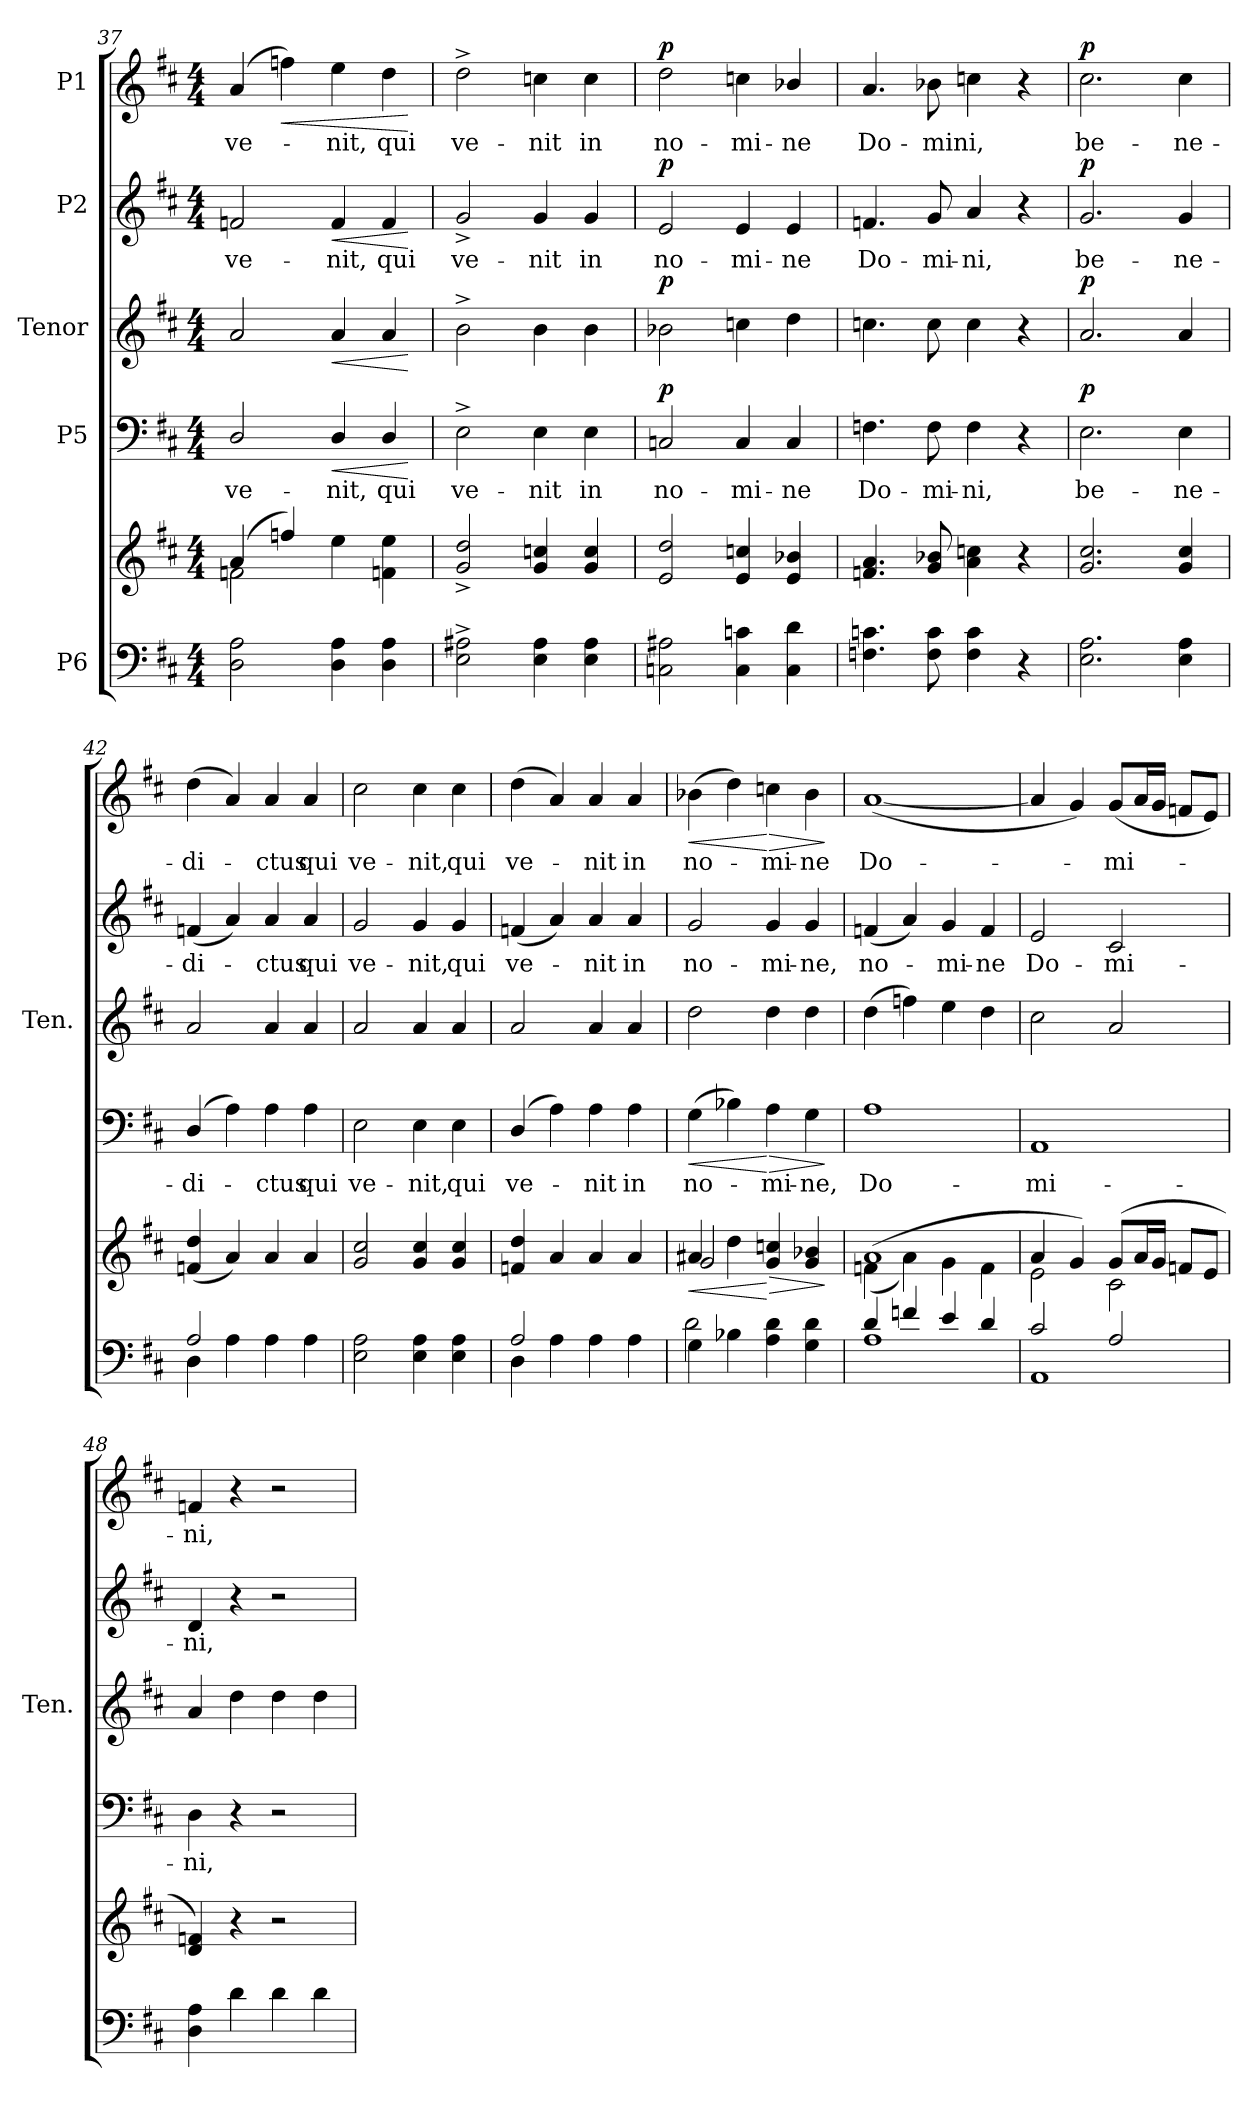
**kern	**kern	**dynam	**kern	**text	**dynam	**kern	**dynam	**kern	**text	**dynam	**kern	**text	**dynam
*part5	*part5	*part5	*part4	*part4	*part4	*part3	*part3	*part2	*part2	*part2	*part1	*part1	*part1
*staff6	*staff5	*staff5/6	*staff4	*staff4	*staff4	*staff3	*staff3	*staff2	*staff2	*staff2	*staff1	*staff1	*staff1
*I"P6	*	*	*I"P5	*	*	*I"Tenor	*	*I"P2	*	*	*I"P1	*	*
*	*	*	*	*	*	*I'Ten.	*	*	*	*	*	*	*
*clefF4	*clefG2	*	*clefF4	*	*	*clefG2	*	*clefG2	*	*	*clefG2	*	*
*	*	*	*	*	*	*ITrd7c12	*	*	*	*	*	*	*
*k[f#c#]	*k[f#c#]	*	*k[f#c#]	*	*	*k[f#c#]	*	*k[f#c#]	*	*	*k[f#c#]	*	*
*D:	*D:	*	*D:	*	*	*D:	*	*D:	*	*	*D:	*	*
*M4/4	*M4/4	*	*M4/4	*	*	*M4/4	*	*M4/4	*	*	*M4/4	*	*
=37	=37	=37	=37	=37	=37	=37	=37	=37	=37	=37	=37	=37	=37
*	*^	*	*	*	*	*	*	*	*	*	*	*	*
!	!	!	!	!	!LO:LY:b	!	!	!	!	!LO:LY:b	!	!	!LO:LY:b	!
2D\ 2A\	(>4a/	2fn\	.	2D/	ve-	.	2A/	.	2fn/	ve-	.	(>4a/	ve-	.
!	!	!	!	!	!	!	!	!	!	!	!	!	!	!LO:HP:b
.	4ffn/)	.	.	.	.	.	.	.	.	.	.	4ffn\)	.	<
!	!	!	!	!	!LO:LY:b	!LO:HP:b	!	!LO:HP:b	!	!LO:LY:b	!LO:HP:b	!	!LO:LY:b	!
4D\ 4A\	4ee\	2ryy	.	4D/	-nit,	<	4A/	<	4f/	-nit,	<	4ee\	-nit,	.
!	!	!	!	!	!LO:LY:b	!	!	!	!	!LO:LY:b	!	!	!LO:LY:b	!
4D\ 4A\	4fni\ 4ee\	.	.	4D/	qui	.	4A/	.	4f/	qui	.	4dd\	qui	.
*	*v	*v	*	*	*	*	*	*	*	*	*	*	*	*
.	.	.	.	.	[	.	[	.	.	[	.	.	[
=38	=38	=38	=38	=38	=38	=38	=38	=38	=38	=38	=38	=38	=38
!	!	!	!	!LO:LY:b	!	!	!	!	!LO:LY:b	!	!	!LO:LY:b	!
2E\^ 2A#X\^	2g/^ 2dd/^	.	2E^\	ve-	.	2B^\	.	2g^/	ve-	.	2dd^\	ve-	.
!	!	!	!	!LO:LY:b	!	!	!	!	!LO:LY:b	!	!	!LO:LY:b	!
4E\ 4A#\	4g/ 4ccn/	.	4E\	-nit	.	4B\	.	4g/	-nit	.	4ccn\	-nit	.
!	!	!	!	!LO:LY:b	!	!	!	!	!LO:LY:b	!	!	!LO:LY:b	!
4E\ 4A#\	4g/ 4cc/	.	4E\	in	.	4B\	.	4g/	in	.	4cc\	in	.
=39	=39	=39	=39	=39	=39	=39	=39	=39	=39	=39	=39	=39	=39
!	!	!	!	!LO:LY:b	!LO:DY:a	!	!LO:DY:a	!	!LO:LY:b	!LO:DY:a	!	!LO:LY:b	!LO:DY:a
2Cn\ 2A#X\	2e/ 2dd/	.	2Cn/	no-	p	2B-X\	p	2e/	no-	p	2dd\	no-	p
!	!	!	!	!LO:LY:b	!	!	!	!	!LO:LY:b	!	!	!LO:LY:b	!
4C\ 4cn\	4e/ 4ccn/	.	4C/	-mi-	.	4cn\	.	4e/	-mi-	.	4ccn\	-mi-	.
!	!	!	!	!LO:LY:b	!	!	!	!	!LO:LY:b	!	!	!LO:LY:b	!
4C\ 4d\	4e/ 4b-X/	.	4C/	-ne	.	4d\	.	4e/	-ne	.	4b-X/	-ne	.
=40	=40	=40	=40	=40	=40	=40	=40	=40	=40	=40	=40	=40	=40
!	!	!	!	!LO:LY:b	!	!	!	!	!LO:LY:b	!	!	!LO:LY:b	!
4.Fn\ 4.cn\	4.fn/ 4.a/	.	4.Fn\	Do-	.	4.cn\	.	4.fn/	Do-	.	4.a/	Do-	.
!	!	!	!	!LO:LY:b	!	!	!	!	!LO:LY:b	!	!	!LO:LY:b	!
8F\ 8c\	8g/ 8b-X/	.	8F\	-mi-	.	8c\	.	8g/	-mi-	.	8b-X\	-mi­ni,	.
!	!	!	!	!LO:LY:b	!	!	!	!	!LO:LY:b	!	!	!	!
4F\ 4c\	4a\ 4ccn\	.	4F\	-ni,	.	4c\	.	4a/	-ni,	.	4ccn\	.	.
4r	4r	.	4r	.	.	4r	.	4r	.	.	4r	.	.
=41	=41	=41	=41	=41	=41	=41	=41	=41	=41	=41	=41	=41	=41
*	*	*	*	*	*	*	*	*	*	*	*MM60	*	*
!	!	!	!	!LO:LY:b	!LO:DY:a	!	!LO:DY:a	!	!LO:LY:b	!LO:DY:a	!	!LO:LY:b	!LO:DY:a
2.E\ 2.A\	2.g/ 2.cc#/	.	2.E\	be-	p	2.A/	p	2.g/	be-	p	2.cc#\	be-	p
!	!	!	!	!LO:LY:b	!	!	!	!	!LO:LY:b	!	!	!LO:LY:b	!
4E\ 4A\	4g/ 4cc#/	.	4E\	-ne-	.	4A/	.	4g/	-ne-	.	4cc#\	-ne-	.
=42	=42	=42	=42	=42	=42	=42	=42	=42	=42	=42	=42	=42	=42
*^	*	*	*	*	*	*	*	*	*	*	*	*	*
!	!	!	!	!	!LO:LY:b	!	!	!	!	!LO:LY:b	!	!	!LO:LY:b	!
2A/	4D\	(<4fn/ 4dd/	.	(<4D/	-di-	.	2A/	.	(<4fn/	-di-	.	(>4dd\	-di-	.
.	4A\	4a/)	.	4A\)	.	.	.	.	4a/)	.	.	4a/)	.	.
!	!	!	!	!	!LO:LY:b	!	!	!	!	!LO:LY:b	!	!	!LO:LY:b	!
4A\	2ryy	4a/	.	4A\	-ctus	.	4A/	.	4a/	-ctus	.	4a/	-ctus	.
!	!	!	!	!	!LO:LY:b	!	!	!	!	!LO:LY:b	!	!	!LO:LY:b	!
4A\	.	4a/	.	4A\	qui	.	4A/	.	4a/	qui	.	4a/	qui	.
*v	*v	*	*	*	*	*	*	*	*	*	*	*	*	*
=43	=43	=43	=43	=43	=43	=43	=43	=43	=43	=43	=43	=43	=43
!	!	!	!	!LO:LY:b	!	!	!	!	!LO:LY:b	!	!	!LO:LY:b	!
2E\ 2A\	2g/ 2cc#/	.	2E\	ve-	.	2A/	.	2g/	ve-	.	2cc#\	ve-	.
!	!	!	!	!LO:LY:b	!	!	!	!	!LO:LY:b	!	!	!LO:LY:b	!
4E\ 4A\	4g/ 4cc#/	.	4E\	-nit,	.	4A/	.	4g/	-nit,	.	4cc#\	-nit,	.
!	!	!	!	!LO:LY:b	!	!	!	!	!LO:LY:b	!	!	!LO:LY:b	!
4E\ 4A\	4g/ 4cc#/	.	4E\	qui	.	4A/	.	4g/	qui	.	4cc#\	qui	.
=44	=44	=44	=44	=44	=44	=44	=44	=44	=44	=44	=44	=44	=44
*^	*	*	*	*	*	*	*	*	*	*	*	*	*
!	!	!	!	!	!LO:LY:b	!	!	!	!	!LO:LY:b	!	!	!LO:LY:b	!
2A/	4D\	4fn/ 4dd/	.	(<4D/	ve-	.	2A/	.	(<4fn/	ve-	.	(>4dd\	ve-	.
.	4A\	4a/	.	4A\)	.	.	.	.	4a/)	.	.	4a/)	.	.
!	!	!	!	!	!LO:LY:b	!	!	!	!	!LO:LY:b	!	!	!LO:LY:b	!
4A\	2ryy	4a/	.	4A\	-nit	.	4A/	.	4a/	-nit	.	4a/	-nit	.
!	!	!	!	!	!LO:LY:b	!	!	!	!	!LO:LY:b	!	!	!LO:LY:b	!
4A\	.	4a/	.	4A\	in	.	4A/	.	4a/	in	.	4a/	in	.
=45	=45	=45	=45	=45	=45	=45	=45	=45	=45	=45	=45	=45	=45	=45
!	!	!	!LO:HP:b	!	!LO:LY:b	!LO:HP:b	!	!	!	!LO:LY:b	!	!	!LO:LY:b	!LO:HP:b
*	*	*^	*	*	*	*	*	*	*	*	*	*	*	*
4G\	2d\	4a#X/	2g/	<	(>4G\	no-	<	2d\	.	2g/	no-	.	(>4b-X\	no-	<
4B-X\	.	4dd\	.	.	4B-X\)	.	.	.	.	.	.	.	4dd\)	.	.
!	!	!	!	!LO:HP:n=1:b	!	!LO:LY:b	!LO:HP:n=1:b	!	!	!	!LO:LY:b	!	!	!LO:LY:b	!LO:HP:n=1:b
4A\ 4d\	2ryy	4g/ 4ccn/	2ryy	[ >	4A\	-mi-	[ >	4d\	.	4g/	-mi-	.	4ccn\	-mi-	[ >
!	!	!	!	!	!	!LO:LY:b	!	!	!	!	!LO:LY:b	!	!	!LO:LY:b	!
4G\ 4d\	.	4g/ 4b-X/	.	.	4G\	-ne,	.	4d\	.	4g/	-ne,	.	4b-\	-ne	.
*v	*v	*	*	*	*	*	*	*	*	*	*	*	*	*	*
*	*v	*v	*	*	*	*	*	*	*	*	*	*	*	*
.	.	]	.	.	]	.	.	.	.	.	.	.	]
=46	=46	=46	=46	=46	=46	=46	=46	=46	=46	=46	=46	=46	=46
*^	*^	*	*	*	*	*	*	*	*	*	*	*	*
!	!	!	!	!	!	!LO:LY:b	!	!	!	!	!LO:LY:b	!	!	!LO:LY:b	!
4d/	1A	(>1a	(<4fn\	.	1A	Do-	.	(>4d\	.	(<4fn/	no-	.	(<[1a	Do-	.
4fn/	.	.	4a\)	.	.	.	.	4fn\)	.	4a/)	.	.	.	.	.
!	!	!	!	!	!	!	!	!	!	!	!LO:LY:b	!	!	!	!
4e/	.	.	4g\	.	.	.	.	4e\	.	4g/	-mi-	.	.	.	.
!	!	!	!	!	!	!	!	!	!	!	!LO:LY:b	!	!	!	!
4d/	.	.	4f\	.	.	.	.	4d\	.	4f/	-ne	.	.	.	.
=47	=47	=47	=47	=47	=47	=47	=47	=47	=47	=47	=47	=47	=47	=47	=47
!	!	!	!	!	!	!LO:LY:b	!	!	!	!	!LO:LY:b	!	!	!	!
2c#/	1AA	4a/	2e\	.	1AA	-mi-	.	2c#\	.	2e/	Do-	.	4a/]	.	.
.	.	4g/)	.	.	.	.	.	.	.	.	.	.	4g/)	.	.
!	!	!	!	!	!	!	!	!	!	!	!LO:LY:b	!	!	!LO:LY:b	!
2A/	.	(>8g/L	2c#\	.	.	.	.	2A/	.	2c#/	-mi-	.	(<8g/L	-mi-	.
.	.	16a/L	.	.	.	.	.	.	.	.	.	.	16a/L	.	.
.	.	16g/JJ	.	.	.	.	.	.	.	.	.	.	16g/JJ	.	.
.	.	8fn/L	.	.	.	.	.	.	.	.	.	.	8fn/L	.	.
.	.	8e/J	.	.	.	.	.	.	.	.	.	.	8e/J)	.	.
*v	*v	*	*	*	*	*	*	*	*	*	*	*	*	*	*
*	*v	*v	*	*	*	*	*	*	*	*	*	*	*	*
=48	=48	=48	=48	=48	=48	=48	=48	=48	=48	=48	=48	=48	=48
!	!	!	!	!LO:LY:b	!	!	!	!	!LO:LY:b	!	!	!LO:LY:b	!
4D\ 4A\	4d/ 4fn/)	.	4D\	-ni,	.	4A/	.	4d/	-ni,	.	4fn/	-ni,	.
4d\	4r	.	4r	.	.	4d\	.	4r	.	.	4r	.	.
4d\	2r	.	2r	.	.	4d\	.	2r	.	.	2r	.	.
4d\	.	.	.	.	.	4d\	.	.	.	.	.	.	.
=	=	=	=	=	=	=	=	=	=	=	=	=	=
*-	*-	*-	*-	*-	*-	*-	*-	*-	*-	*-	*-	*-	*-
